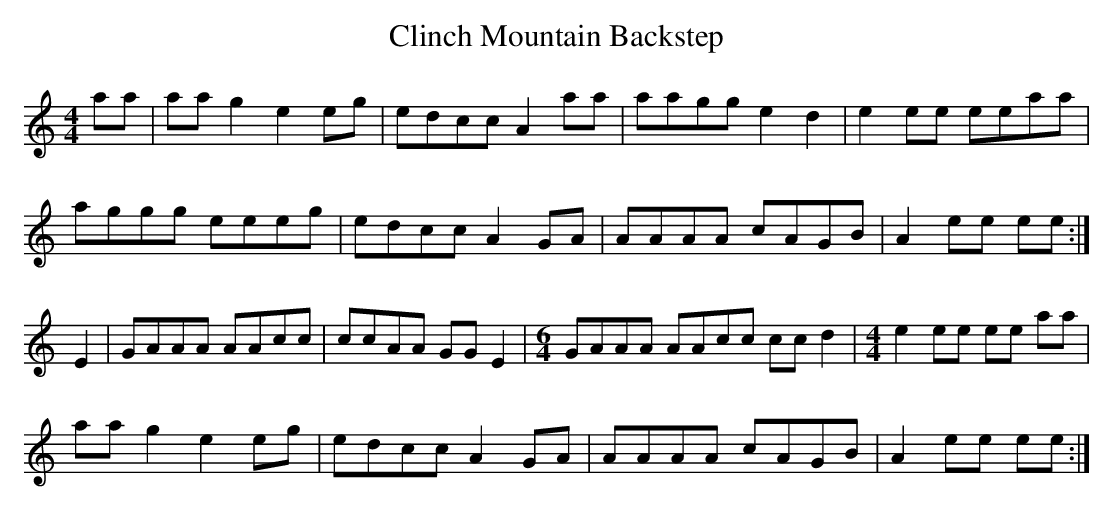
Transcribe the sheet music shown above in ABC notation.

X:1
T:Clinch Mountain Backstep
M:4/4
L:1/8
K:Am
aa|aa g2 e2 eg|edcc A2 aa|aagg e2 d2|e2 ee eeaa|
aggg eeeg|edcc A2 GA|AAAA cAGB|A2ee ee:|]
E2|GAAA AAcc|ccAA GG E2|\
M:6/4
L:1/8
GAAA AAcc cc d2|\
M:4/4
L:1/8
e2 ee ee aa|
aa g2 e2 eg|edcc A2 GA|AAAA cAGB|A2 ee ee:|]
